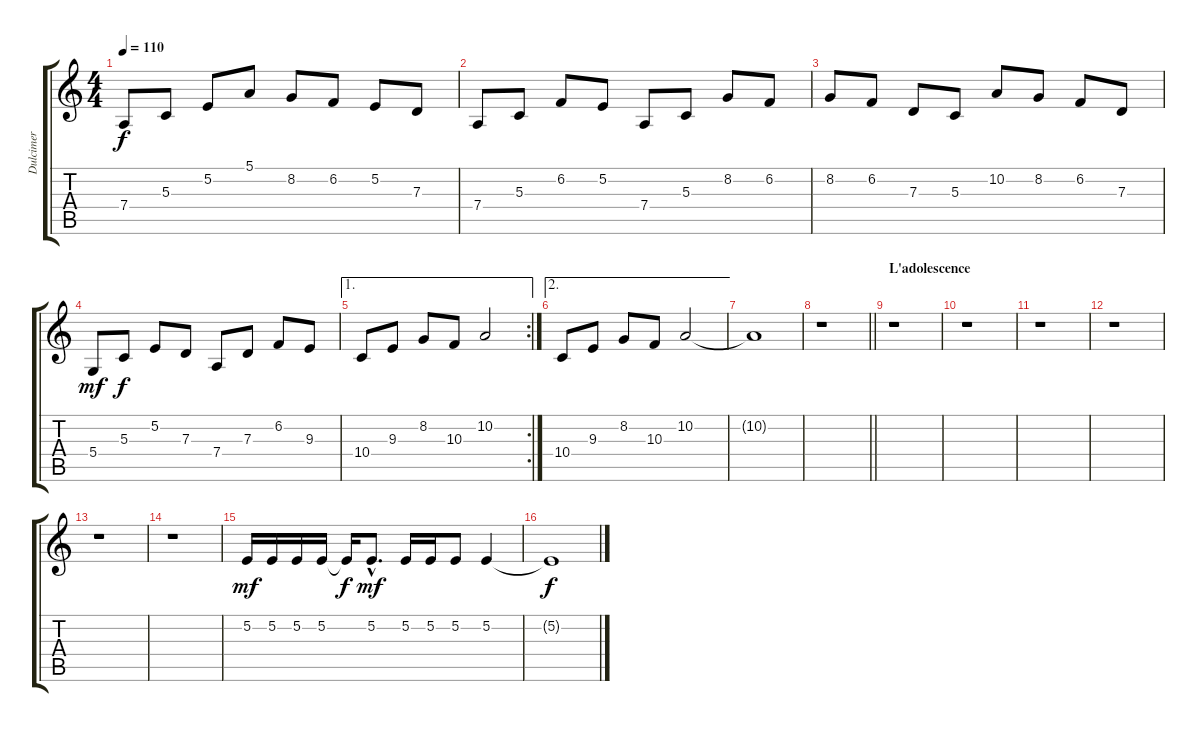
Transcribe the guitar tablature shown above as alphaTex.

\track ("Dulcimer" "Dulcimer") {instrument dulcimer}
\staff {score tabs}
\tuning (E4 B3 G3 D3 A2 E2) {hide}
\ts (4 4)
\tempo 110
\clef g2
\ks c
7.4.8{dy f} 5.3.8 5.2.8 5.1.8 8.2.8 6.2.8 5.2.8 7.3.8 |
7.4.8 5.3.8 6.2.8 5.2.8 7.4.8 5.3.8 8.2.8 6.2.8 |
8.2.8 6.2.8 7.3.8 5.3.8 10.2.8 8.2.8 6.2.8 7.3.8 |
5.4.8{dy mf} 5.3.8{dy f} 5.2.8 7.3.8 7.4.8 7.3.8 6.2.8 9.3.8 |
\ae 1
\rc 2
10.4.8 9.3.8 8.2.8 10.3.8 10.2.2 |
\ae 2
10.4.8 9.3.8 8.2.8 10.3.8 10.2.2 |
10.2{t}.1 |
\barLineRight lightlight
r.1 |
\section ("" "L'adolescence")
r.1 |
r.1 |
r.1 |
r.1 |
r.1 |
r.1 |
5.2.16{dy mf volume 10} 5.2.16 5.2.16 5.2.16 5.2{t}.16{dy f} 5.2{hac}.8{d dy mf} 5.2.16 5.2.16 5.2.8 5.2.4 |
5.2{t}.1{dy f}
